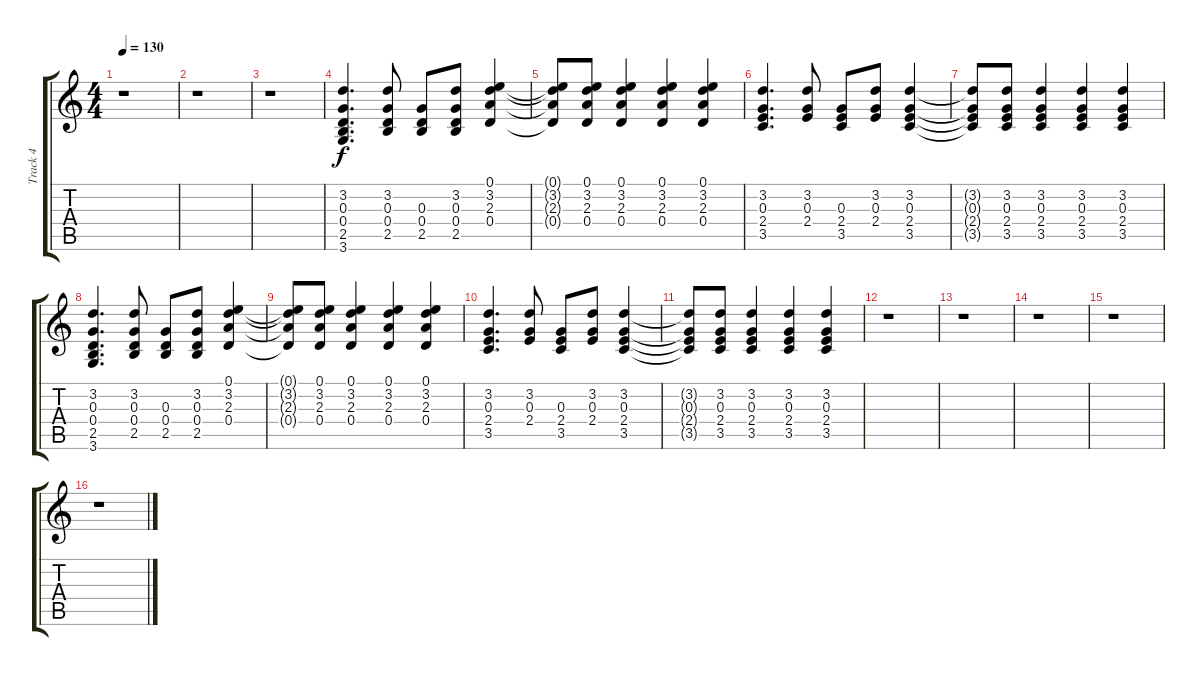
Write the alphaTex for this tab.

\track ("Track 4" "Track 4") {instrument acousticguitarsteel}
\staff {score tabs}
\tuning (E4 B3 G3 D3 A2 E2) {hide}
\ts (4 4)
\tempo 130
\clef g2
\ks c
r.1{dy f} |
r.1 |
r.1 |
(3.2 0.3 0.4 2.5 3.6).4{d} (3.2 0.3 0.4 2.5).8 (0.3 0.4 2.5).8 (3.2 0.3 0.4 2.5).8 (0.1 3.2 2.3 0.4).4 |
(0.1{t} 3.2{t} 2.3{t} 0.4{t}).8 (0.1 3.2 2.3 0.4).8 (0.1 3.2 2.3 0.4).4 (0.1 3.2 2.3 0.4).4 (0.1 3.2 2.3 0.4).4 |
(3.2 0.3 2.4 3.5).4{d} (3.2 0.3 2.4).8 (0.3 2.4 3.5).8 (3.2 0.3 2.4).8 (3.2 0.3 2.4 3.5).4 |
(3.2{t} 0.3{t} 2.4{t} 3.5{t}).8 (3.2 0.3 2.4 3.5).8 (3.2 0.3 2.4 3.5).4 (3.2 0.3 2.4 3.5).4 (3.2 0.3 2.4 3.5).4 |
(3.2 0.3 0.4 2.5 3.6).4{d} (3.2 0.3 0.4 2.5).8 (0.3 0.4 2.5).8 (3.2 0.3 0.4 2.5).8 (0.1 3.2 2.3 0.4).4 |
(0.1{t} 3.2{t} 2.3{t} 0.4{t}).8 (0.1 3.2 2.3 0.4).8 (0.1 3.2 2.3 0.4).4 (0.1 3.2 2.3 0.4).4 (0.1 3.2 2.3 0.4).4 |
(3.2 0.3 2.4 3.5).4{d} (3.2 0.3 2.4).8 (0.3 2.4 3.5).8 (3.2 0.3 2.4).8 (3.2 0.3 2.4 3.5).4 |
(3.2{t} 0.3{t} 2.4{t} 3.5{t}).8 (3.2 0.3 2.4 3.5).8 (3.2 0.3 2.4 3.5).4 (3.2 0.3 2.4 3.5).4 (3.2 0.3 2.4 3.5).4 |
r.1 |
r.1 |
r.1 |
r.1 |
r.1
